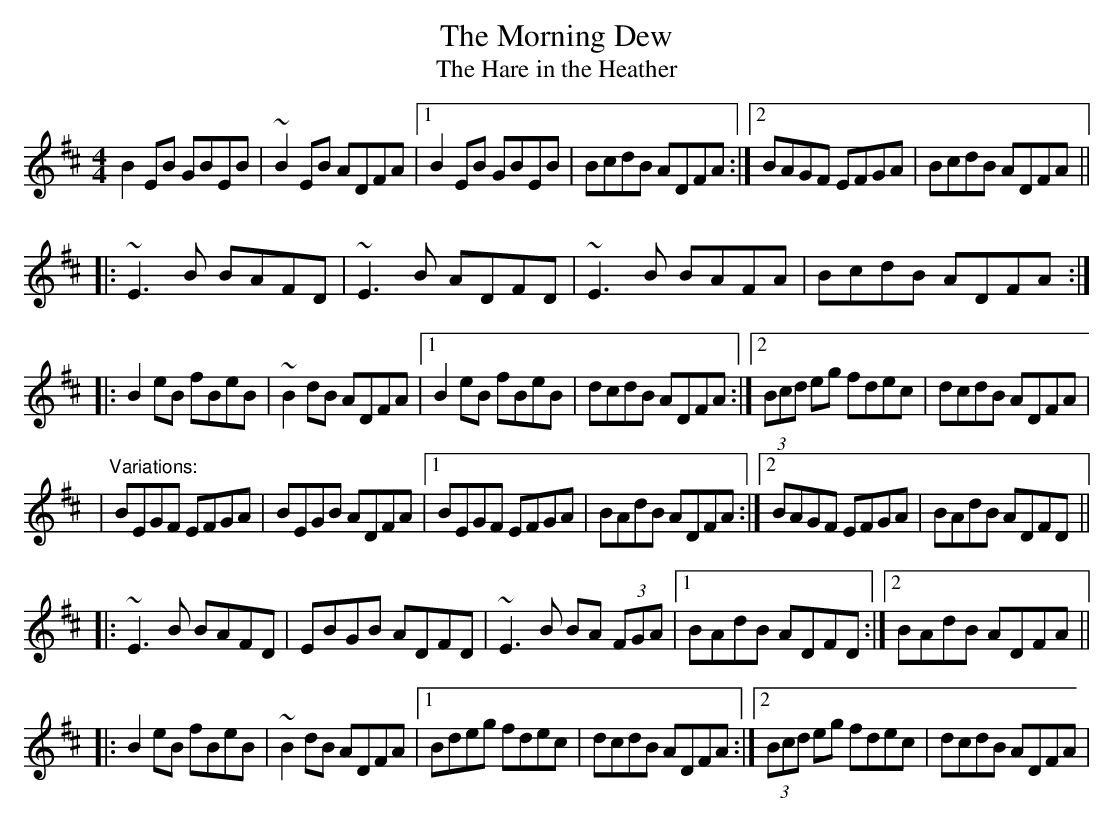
X:1
T:Morning Dew, The
T:Hare in the Heather, The
M:4/4
L:1/8
K:EDor
B2EB GBEB|~B2EB ADFA|1 B2EB GBEB|BcdB ADFA:|2 BAGF EFGA|BcdB ADFA||
|:~E3B BAFD|~E3B ADFD|~E3B BAFA|BcdB ADFA:|
|:B2eB fBeB|~B2dB ADFA|1 B2eB fBeB|dcdB ADFA:|2 (3Bcd eg fdec|dcdB ADFA|
|
"Variations:"
BEGF EFGA|BEGB ADFA|1 BEGF EFGA|BAdB ADFA:|2 BAGF EFGA|BAdB ADFD||
|:~E3B BAFD|EBGB ADFD|~E3B BA (3FGA|1 BAdB ADFD:|2 BAdB ADFA||
|:B2eB fBeB|~B2dB ADFA|1 Bdeg fdec|dcdB ADFA:|2 (3Bcd eg fdec|dcdB ADFA|
|
